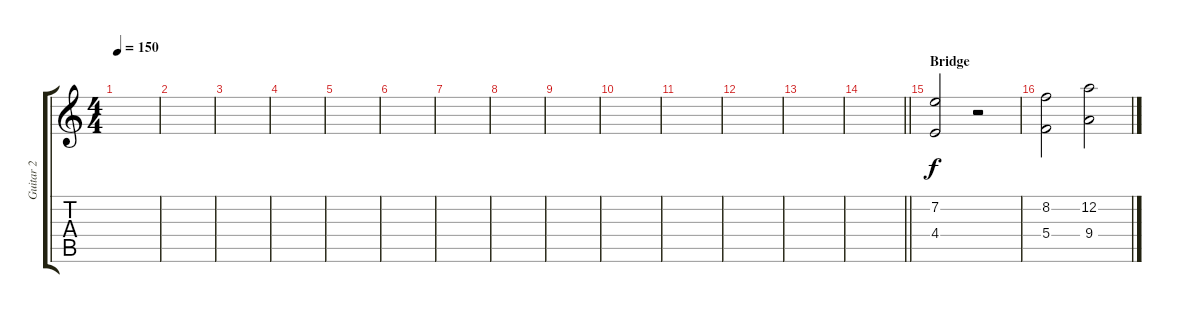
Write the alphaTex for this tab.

\track ("Guitar 2" "Guitar 2") {instrument overdrivenguitar}
\staff {score tabs}
\tuning (D4 A3 F3 C3 G2 C2) {hide}
\ts (4 4)
\tempo 150
\clef g2
\ks c
|
|
|
|
|
|
|
|
|
|
|
|
|
\barLineRight lightlight
|
\section ("" "Bridge")
(7.2 4.4).2 r.2 |
(8.2 5.4).2 (12.2 9.4).2
